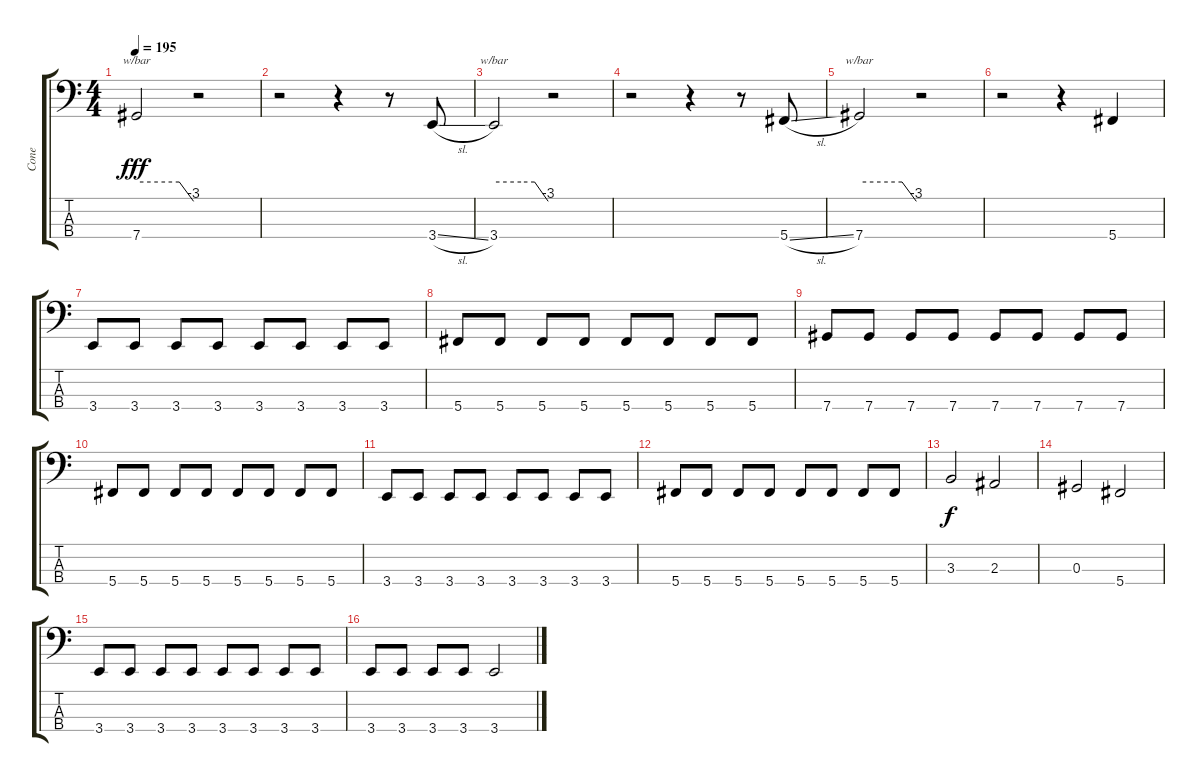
\track ("Cone" "Cone") {instrument slapbass2}
\staff {score tabs}
\tuning (Gb2 Db2 Ab1 Db1) {hide}
\ts (4 4)
\tempo 195
\clef f4
\ks c
7.4.2{tbe (custom default 0 0 30 0 45 0 60 -12) dy fff} r.2 |
r.2 r.4 r.8 3.4{sl}.8 |
3.4.2{tbe (custom default 0 0 30 0 45 0 60 -12)} r.2 |
r.2 r.4 r.8 5.4{sl}.8 |
7.4.2{tbe (custom default 0 0 30 0 45 0 60 -12)} r.2 |
r.2 r.4 5.4.4 |
3.4.8 3.4.8 3.4.8 3.4.8 3.4.8 3.4.8 3.4.8 3.4.8 |
5.4.8 5.4.8 5.4.8 5.4.8 5.4.8 5.4.8 5.4.8 5.4.8 |
7.4.8 7.4.8 7.4.8 7.4.8 7.4.8 7.4.8 7.4.8 7.4.8 |
5.4.8 5.4.8 5.4.8 5.4.8 5.4.8 5.4.8 5.4.8 5.4.8 |
3.4.8 3.4.8 3.4.8 3.4.8 3.4.8 3.4.8 3.4.8 3.4.8 |
5.4.8 5.4.8 5.4.8 5.4.8 5.4.8 5.4.8 5.4.8 5.4.8 |
3.3.2{dy f} 2.3.2 |
0.3.2 5.4.2 |
3.4.8 3.4.8 3.4.8 3.4.8 3.4.8 3.4.8 3.4.8 3.4.8 |
3.4.8 3.4.8 3.4.8 3.4.8 3.4{sl}.2
